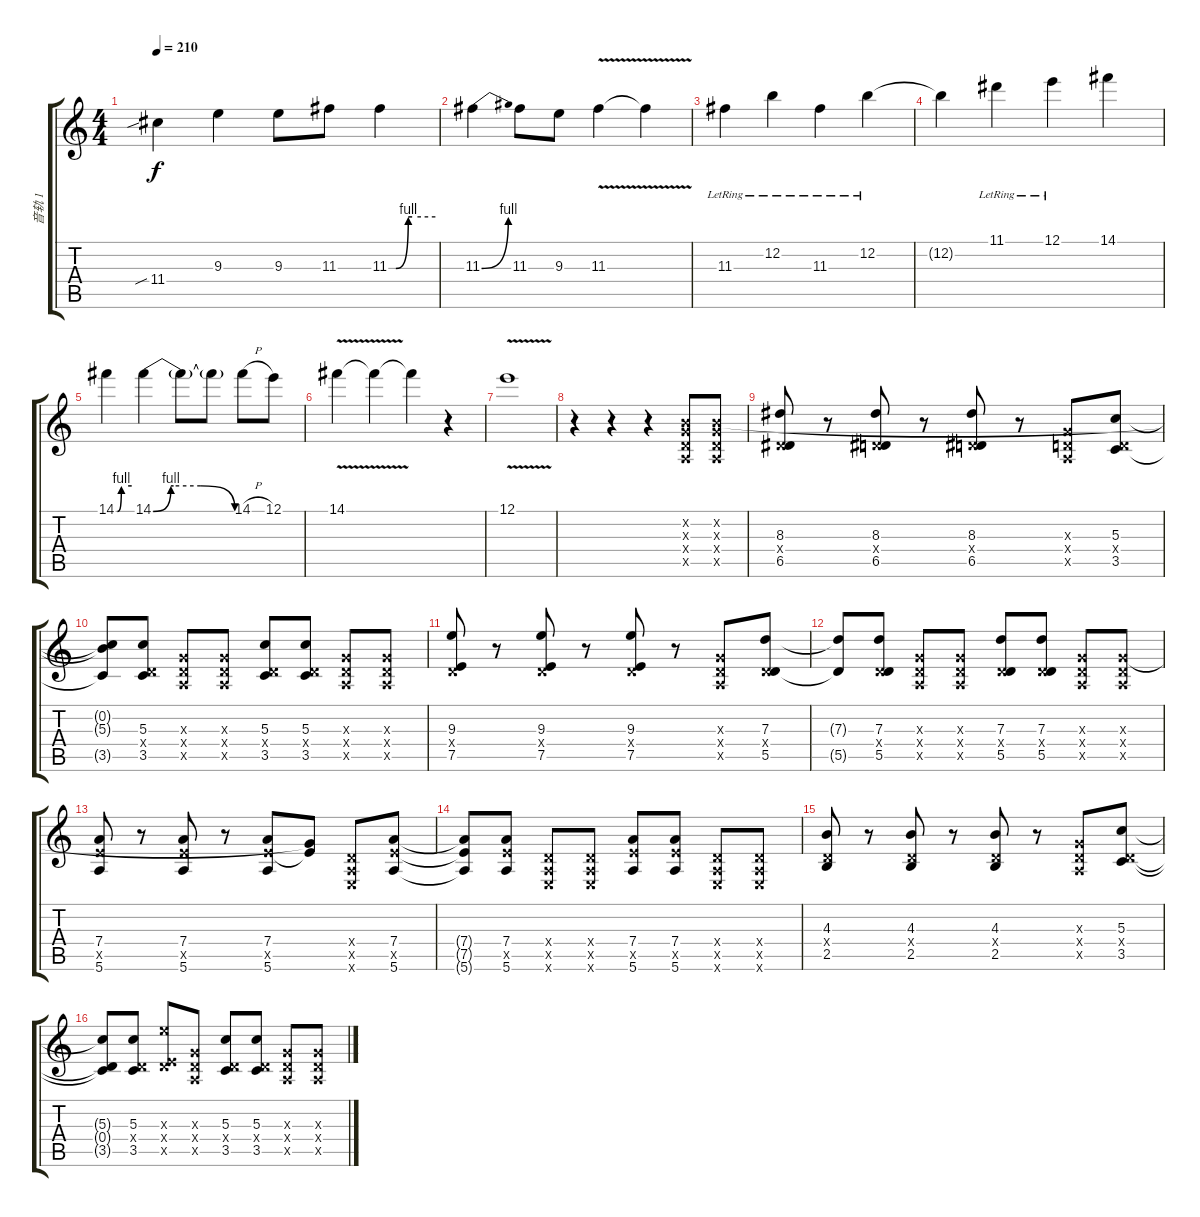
\track ("音轨 1" "音轨 1") {instrument overdrivenguitar}
\staff {score tabs}
\tuning (E4 B3 G3 D3 A2 E2) {hide}
\ts (4 4)
\tempo 210
\clef g2
\ks c
11.4{sib}.4{dy f} 9.3.4 9.3.8 11.3.8 11.3{be (custom 0 0 9 0 25 4 30 4 60 4)}.4 |
11.3{be (bend 0 0 60 4)}.4 11.3.8 9.3.8 11.3{v}.4 11.3{t}.4 |
11.3{lr}.4 12.2{lr}.4 11.3{lr}.4 12.2{lr}.4 |
12.2{t}.4 11.1{lr}.4 12.1{lr}.4 14.1.4 |
14.1{be (custom 0 0 5 0 20 4 60 4)}.4 14.1{be (custom 0 0 13 4 15 4 35 4 60 0)}.4 14.1{t}.8 14.1{t}.8 14.1{h}.8 12.1.8 |
14.1{v}.4 14.1{t}.4 14.1{t}.4 r.4 |
12.1{v}.1 |
r.4 r.4 r.4 (0.2{x} 0.3{x} 0.4{x} 0.5{x}).8 (0.2{x} 0.3{x} 0.4{x} 0.5{x}).8 |
(8.3 0.4{x} 6.5).8 r.8 (8.3 0.4{x} 6.5).8 r.8 (8.3 0.4{x} 6.5).8 r.8 (0.3{x} 0.4{x} 0.5{x}).8 (5.3 0.4{x} 3.5).8 |
(0.2{t} 5.3{t} 3.5{t}).8 (5.3 0.4{x} 3.5).8 (0.3{x} 0.4{x} 0.5{x}).8 (0.3{x} 0.4{x} 0.5{x}).8 (5.3 0.4{x} 3.5).8 (5.3 0.4{x} 3.5).8 (0.3{x} 0.4{x} 0.5{x}).8 (0.3{x} 0.4{x} 0.5{x}).8 |
(9.3 0.4{x} 7.5).8 r.8 (9.3 0.4{x} 7.5).8 r.8 (9.3 0.4{x} 7.5).8 r.8 (0.3{x} 0.4{x} 0.5{x}).8 (7.3 0.4{x} 5.5).8 |
(7.3{t} 5.5{t}).8 (7.3 0.4{x} 5.5).8 (0.3{x} 0.4{x} 0.5{x}).8 (0.3{x} 0.4{x} 0.5{x}).8 (7.3 0.4{x} 5.5).8 (7.3 0.4{x} 5.5).8 (0.3{x} 0.4{x} 0.5{x}).8 (0.3{x} 0.4{x} 0.5{x}).8 |
(7.4 7.5{x} 5.6).8 r.8 (7.4 7.5{x} 5.6).8 r.8 (7.4 7.5{x} 5.6).8 (0.3{t} 7.5{t}).8 (0.4{x} 0.5{x} 0.6{x}).8 (7.4 7.5{x} 5.6).8 |
(7.4{t} 7.5{t} 5.6{t}).8 (7.4 7.5{x} 5.6).8 (0.4{x} 0.5{x} 0.6{x}).8 (0.4{x} 0.5{x} 0.6{x}).8 (7.4 7.5{x} 5.6).8 (7.4 7.5{x} 5.6).8 (0.4{x} 0.5{x} 0.6{x}).8 (0.4{x} 0.5{x} 0.6{x}).8 |
(4.3 0.4{x} 2.5).8 r.8 (4.3 0.4{x} 2.5).8 r.8 (4.3 0.4{x} 2.5).8 r.8 (0.3{x} 0.4{x} 0.5{x}).8 (5.3 0.4{x} 3.5).8 |
(5.3{t} 0.4{t} 3.5{t}).8 (5.3 0.4{x} 3.5).8 (9.3{x} 0.4{x} 7.5{x}).8 (0.3{x} 0.4{x} 0.5{x}).8 (5.3 0.4{x} 3.5).8 (5.3 0.4{x} 3.5).8 (0.3{x} 0.4{x} 0.5{x}).8 (0.3{x} 0.4{x} 0.5{x}).8
